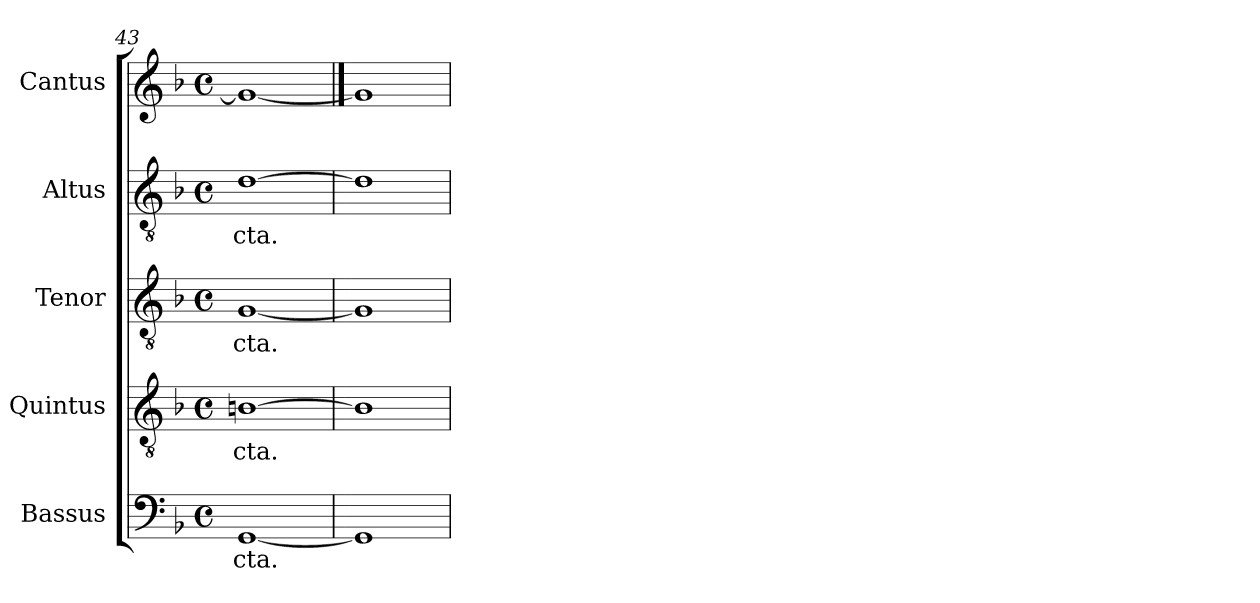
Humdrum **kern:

**kern	**text	**kern	**text	**kern	**text	**kern	**text	**kern
*part5	*part5	*part4	*part4	*part3	*part3	*part2	*part2	*part1
*staff5	*staff5	*staff4	*staff4	*staff3	*staff3	*staff2	*staff2	*staff1
*I"Bassus	*	*I"Quintus	*	*I"Tenor	*	*I"Altus	*	*I"Cantus
*clefF4	*	*clefGv2	*	*clefGv2	*	*clefGv2	*	*clefG2
*k[b-]	*	*k[b-]	*	*k[b-]	*	*k[b-]	*	*k[b-]
*F:	*	*F:	*	*F:	*	*F:	*	*F:
*M4/4	*	*M4/4	*	*M4/4	*	*M4/4	*	*M4/4
*met(c)	*	*met(c)	*	*met(c)	*	*met(c)	*	*met(c)
=43	=43	=43	=43	=43	=43	=43	=43	=43
!	!LO:LY:b:cj	!	!LO:LY:b:cj	!	!LO:LY:b:cj	!	!LO:LY:b:cj	!
[1GG	-cta.	[1Bn	cta.	[1G	cta.	[1d	cta.	1g_
=44	==44	=44	==44	=44	==44	=44	==44	==44
1GG]	.	1B]	.	1G]	.	1d]	.	1g]
=	=	=	=	=	=	=	=	=
*-	*-	*-	*-	*-	*-	*-	*-	*-
